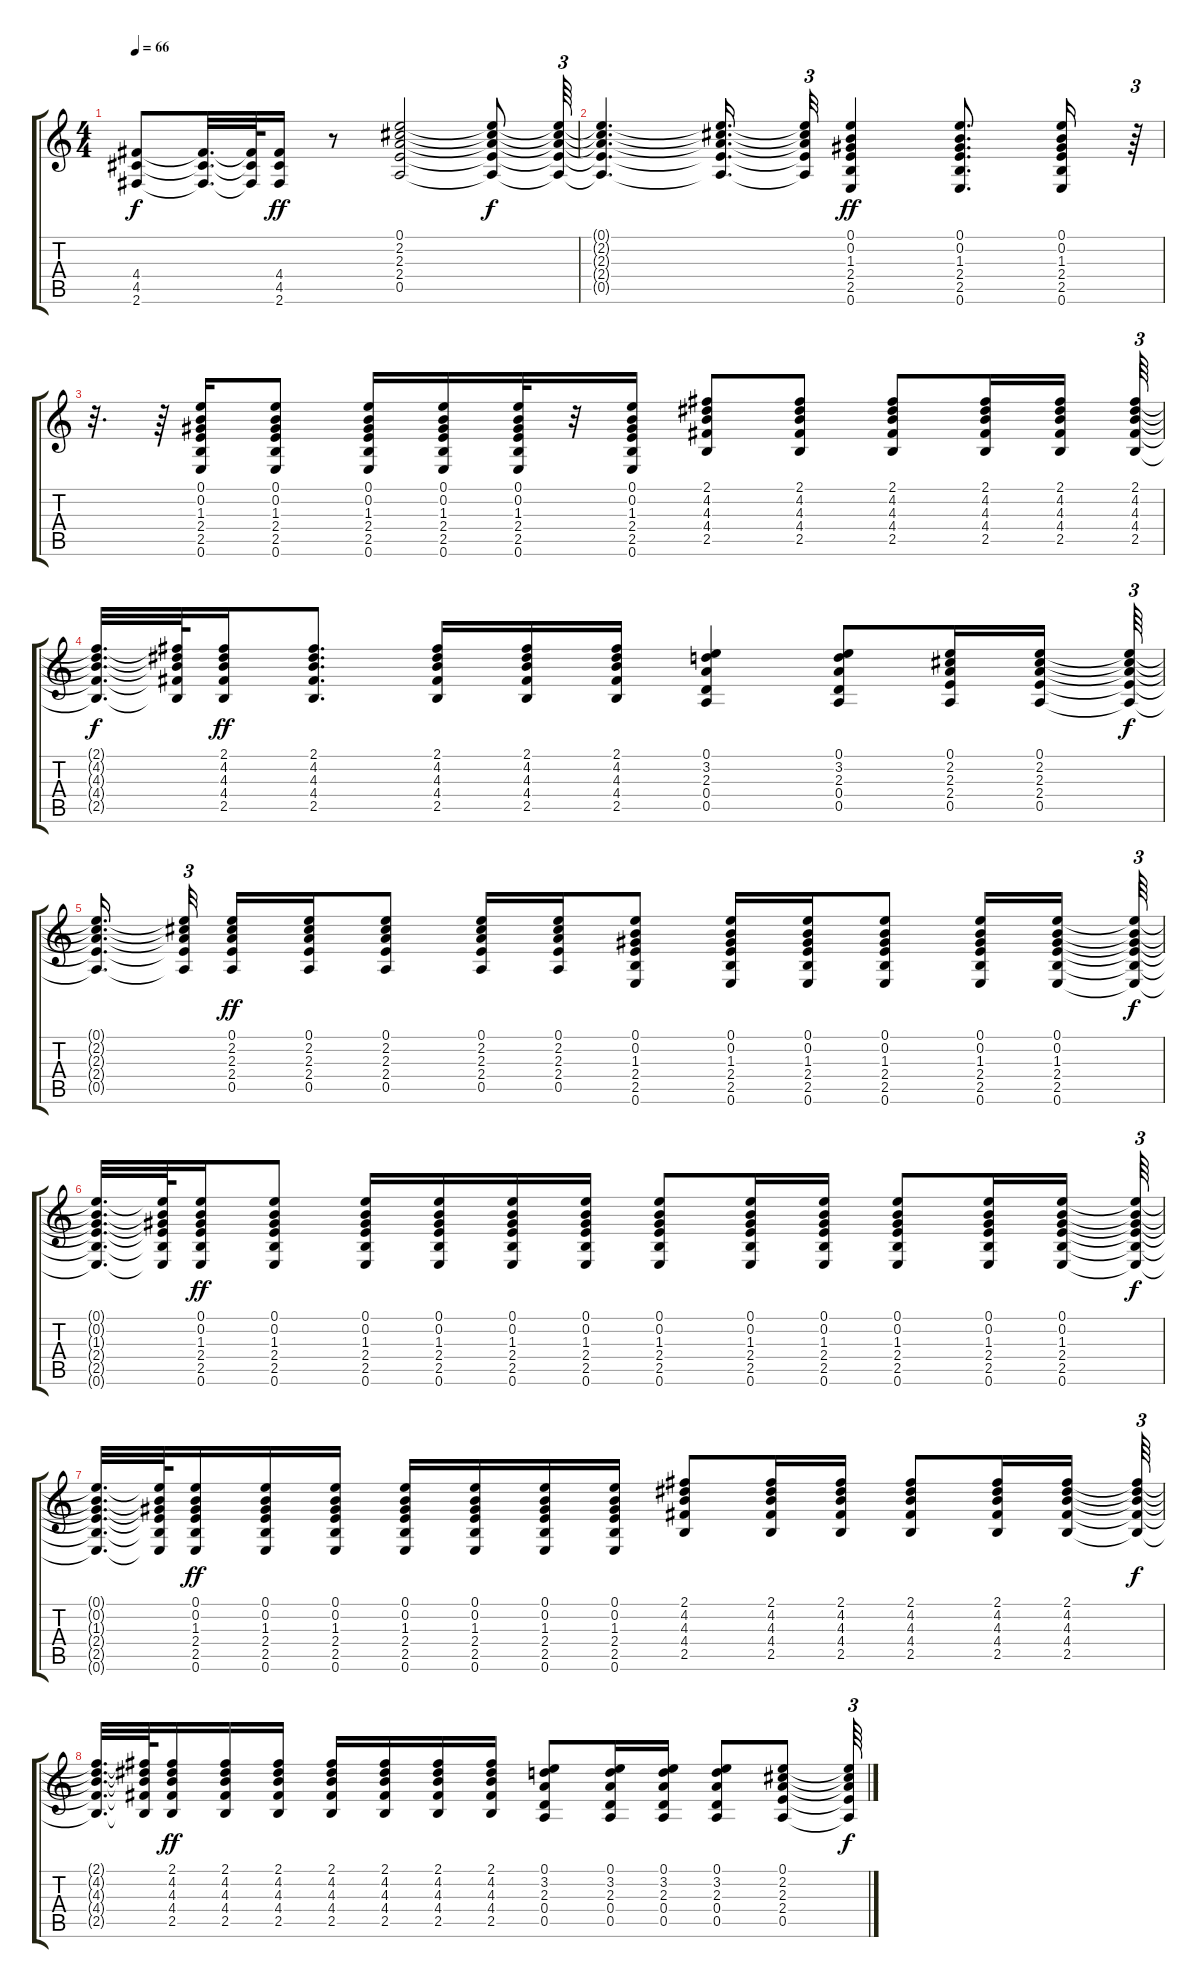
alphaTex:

\track "" {instrument electricguitarclean}
\staff {score tabs}
\tuning (E4 B3 G3 D3 A2 E2) {hide}
\ts (4 4)
\tempo 66
\clef g2
\ks c
(4.4{t} 4.5{t} 2.6{t}).8{dy f} (4.4{t} 4.5{t} 2.6{t}).32{d} (4.4{t} 4.5{t} 2.6{t}).64 (4.4 4.5 2.6).16{dy ff} r.8 (0.1 2.2 2.3 2.4 0.5).2 (0.1{t} 2.2{t} 2.3{t} 2.4{t} 0.5{t}).8{dy f} (0.1{t} 2.2{t} 2.3{t} 2.4{t} 0.5{t}).64{tu (3 2)} |
(0.1{t} 2.2{t} 2.3{t} 2.4{t} 0.5{t}).4{d} (0.1{t} 2.2{t} 2.3{t} 2.4{t} 0.5{t}).16{d} (0.1{t} 2.2{t} 2.3{t} 2.4{t} 0.5{t}).32{tu (3 2)} (0.1 0.2 1.3 2.4 2.5 0.6).4{dy ff} (0.1 0.2 1.3 2.4 2.5 0.6).8{d} (0.1 0.2 1.3 2.4 2.5 0.6).16 r.64{tu (3 2)} |
r.32{d} r.64 (0.1 0.2 1.3 2.4 2.5 0.6).16 (0.1 0.2 1.3 2.4 2.5 0.6).8 (0.1 0.2 1.3 2.4 2.5 0.6).16 (0.1 0.2 1.3 2.4 2.5 0.6).16 (0.1 0.2 1.3 2.4 2.5 0.6).32 r.32 (0.1 0.2 1.3 2.4 2.5 0.6).16 (2.1 4.2 4.3 4.4 2.5).8 (2.1 4.2 4.3 4.4 2.5).8 (2.1 4.2 4.3 4.4 2.5).8 (2.1 4.2 4.3 4.4 2.5).16 (2.1 4.2 4.3 4.4 2.5).16 (2.1 4.2 4.3 4.4 2.5).64{tu (3 2)} |
(2.1{t} 4.2{t} 4.3{t} 4.4{t} 2.5{t}).32{d dy f} (2.1{t} 4.2{t} 4.3{t} 4.4{t} 2.5{t}).64 (2.1 4.2 4.3 4.4 2.5).16{dy ff} (2.1 4.2 4.3 4.4 2.5).8{d} (2.1 4.2 4.3 4.4 2.5).16 (2.1 4.2 4.3 4.4 2.5).16 (2.1 4.2 4.3 4.4 2.5).16 (0.1 3.2 2.3 0.4 0.5).4 (0.1 3.2 2.3 0.4 0.5).8 (0.1 2.2 2.3 2.4 0.5).16 (0.1 2.2 2.3 2.4 0.5).16 (0.1{t} 2.2{t} 2.3{t} 2.4{t} 0.5{t}).64{tu (3 2) dy f} |
(0.1{t} 2.2{t} 2.3{t} 2.4{t} 0.5{t}).16{d beam splitsecondary} (0.1{t} 2.2{t} 2.3{t} 2.4{t} 0.5{t}).32{tu (3 2) beam splitsecondary} (0.1 2.2 2.3 2.4 0.5).16{dy ff} (0.1 2.2 2.3 2.4 0.5).16 (0.1 2.2 2.3 2.4 0.5).8 (0.1 2.2 2.3 2.4 0.5).16 (0.1 2.2 2.3 2.4 0.5).16 (0.1 0.2 1.3 2.4 2.5 0.6).8 (0.1 0.2 1.3 2.4 2.5 0.6).16 (0.1 0.2 1.3 2.4 2.5 0.6).16 (0.1 0.2 1.3 2.4 2.5 0.6).8 (0.1 0.2 1.3 2.4 2.5 0.6).16 (0.1 0.2 1.3 2.4 2.5 0.6).16{beam splitsecondary} (0.1{t} 0.2{t} 1.3{t} 2.4{t} 2.5{t} 0.6{t}).64{tu (3 2) dy f} |
(0.1{t} 0.2{t} 1.3{t} 2.4{t} 2.5{t} 0.6{t}).32{d} (0.1{t} 0.2{t} 1.3{t} 2.4{t} 2.5{t} 0.6{t}).64 (0.1 0.2 1.3 2.4 2.5 0.6).16{dy ff} (0.1 0.2 1.3 2.4 2.5 0.6).8 (0.1 0.2 1.3 2.4 2.5 0.6).16 (0.1 0.2 1.3 2.4 2.5 0.6).16 (0.1 0.2 1.3 2.4 2.5 0.6).16 (0.1 0.2 1.3 2.4 2.5 0.6).16 (0.1 0.2 1.3 2.4 2.5 0.6).8 (0.1 0.2 1.3 2.4 2.5 0.6).16 (0.1 0.2 1.3 2.4 2.5 0.6).16 (0.1 0.2 1.3 2.4 2.5 0.6).8 (0.1 0.2 1.3 2.4 2.5 0.6).16 (0.1 0.2 1.3 2.4 2.5 0.6).16 (0.1{t} 0.2{t} 1.3{t} 2.4{t} 2.5{t} 0.6{t}).64{tu (3 2) dy f} |
(0.1{t} 0.2{t} 1.3{t} 2.4{t} 2.5{t} 0.6{t}).32{d} (0.1{t} 0.2{t} 1.3{t} 2.4{t} 2.5{t} 0.6{t}).64 (0.1 0.2 1.3 2.4 2.5 0.6).16{dy ff} (0.1 0.2 1.3 2.4 2.5 0.6).16 (0.1 0.2 1.3 2.4 2.5 0.6).16 (0.1 0.2 1.3 2.4 2.5 0.6).16 (0.1 0.2 1.3 2.4 2.5 0.6).16 (0.1 0.2 1.3 2.4 2.5 0.6).16 (0.1 0.2 1.3 2.4 2.5 0.6).16 (2.1 4.2 4.3 4.4 2.5).8 (2.1 4.2 4.3 4.4 2.5).16 (2.1 4.2 4.3 4.4 2.5).16 (2.1 4.2 4.3 4.4 2.5).8 (2.1 4.2 4.3 4.4 2.5).16 (2.1 4.2 4.3 4.4 2.5).16 (2.1{t} 4.2{t} 4.3{t} 4.4{t} 2.5{t}).64{tu (3 2) dy f} |
(2.1{t} 4.2{t} 4.3{t} 4.4{t} 2.5{t}).32{d} (2.1{t} 4.2{t} 4.3{t} 4.4{t} 2.5{t}).64 (2.1 4.2 4.3 4.4 2.5).16{dy ff} (2.1 4.2 4.3 4.4 2.5).16 (2.1 4.2 4.3 4.4 2.5).16 (2.1 4.2 4.3 4.4 2.5).16 (2.1 4.2 4.3 4.4 2.5).16 (2.1 4.2 4.3 4.4 2.5).16 (2.1 4.2 4.3 4.4 2.5).16 (0.1 3.2 2.3 0.4 0.5).8 (0.1 3.2 2.3 0.4 0.5).16 (0.1 3.2 2.3 0.4 0.5).16 (0.1 3.2 2.3 0.4 0.5).8 (0.1 2.2 2.3 2.4 0.5).8 (0.1{t} 2.2{t} 2.3{t} 2.4{t} 0.5{t}).64{tu (3 2) dy f}
